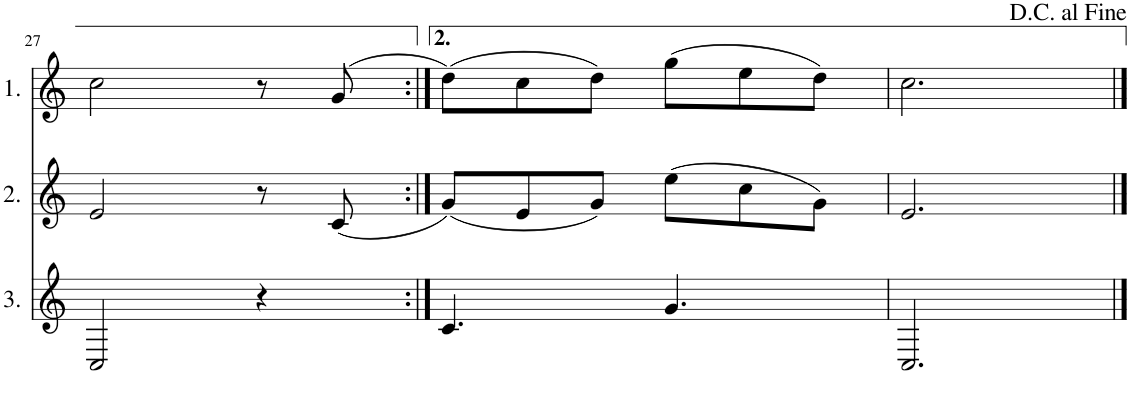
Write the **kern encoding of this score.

**kern	**kern	**kern
*part3	*part2	*part1
*staff3	*staff2	*staff1
*I"3.	*I"2.	*I"1.
!!LO:PB:g=z
*clefG2	*clefG2	*clefG2
*Trd4c7	*Trd4c7	*Trd4c7
*k[]	*k[]	*k[]
*M6/8	*M6/8	*M6/8
=27	=27	=27
2C/	2e/	2cc\
4r	8r	8r
.	(8c/	(8g/
=28:|!	=28:|!	=28:|!
4.c/	(8g/L)	(8dd\L)
.	8e/	8cc\
.	8g/J)	8dd\J)
4.g/	(8ee\L	(8gg\L
.	8cc\	8ee\
.	8g\J)	8dd\J)
=29	=29	=29
2.C/	2.e/	2.cc\
==	==	==
*-	*-	*-
